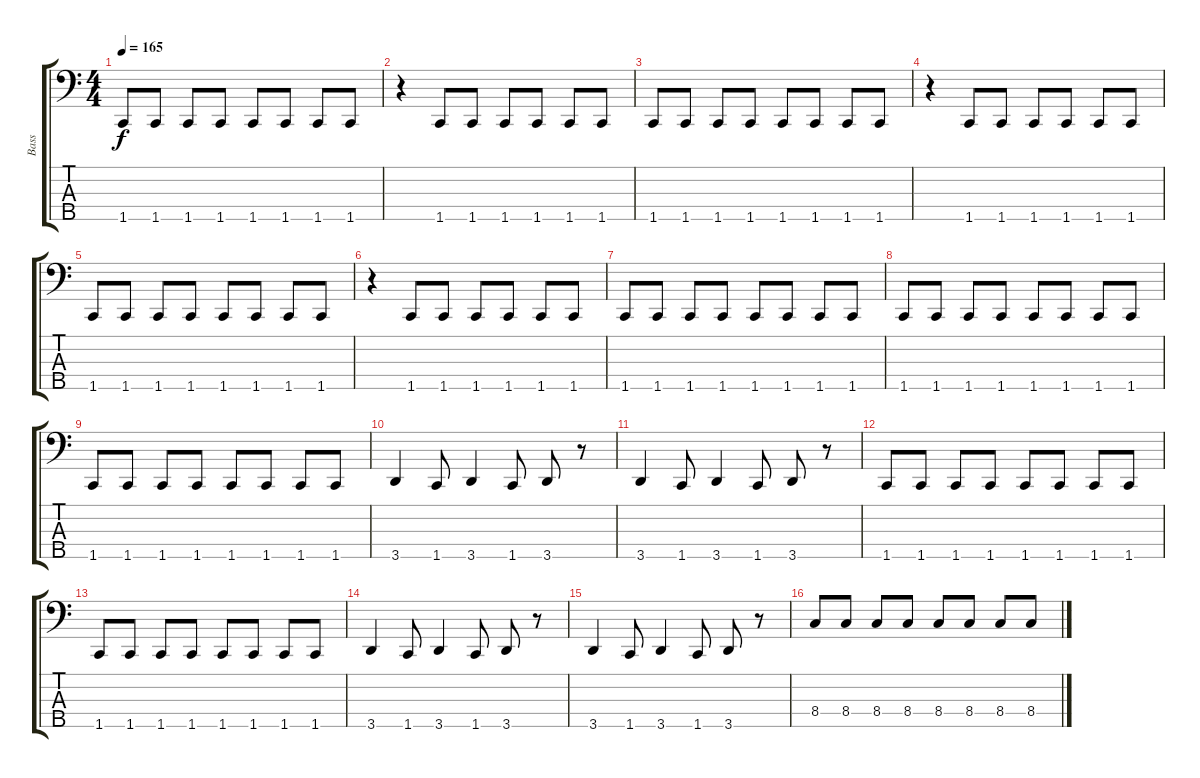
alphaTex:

\track ("Bass" "Bass") {instrument electricbassfinger}
\staff {score tabs}
\tuning (G2 D2 A1 E1 B0) {hide}
\ts (4 4)
\tempo 165
\clef f4
\ks c
1.5.8{dy f} 1.5.8 1.5.8 1.5.8 1.5.8 1.5.8 1.5.8 1.5.8 |
r.4 1.5.8 1.5.8 1.5.8 1.5.8 1.5.8 1.5.8 |
1.5.8 1.5.8 1.5.8 1.5.8 1.5.8 1.5.8 1.5.8 1.5.8 |
r.4 1.5.8 1.5.8 1.5.8 1.5.8 1.5.8 1.5.8 |
1.5.8 1.5.8 1.5.8 1.5.8 1.5.8 1.5.8 1.5.8 1.5.8 |
r.4 1.5.8 1.5.8 1.5.8 1.5.8 1.5.8 1.5.8 |
1.5.8 1.5.8 1.5.8 1.5.8 1.5.8 1.5.8 1.5.8 1.5.8 |
1.5.8 1.5.8 1.5.8 1.5.8 1.5.8 1.5.8 1.5.8 1.5.8 |
1.5.8 1.5.8 1.5.8 1.5.8 1.5.8 1.5.8 1.5.8 1.5.8 |
3.5.4 1.5.8 3.5.4 1.5.8 3.5.8 r.8 |
3.5.4 1.5.8 3.5.4 1.5.8 3.5.8 r.8 |
1.5.8 1.5.8 1.5.8 1.5.8 1.5.8 1.5.8 1.5.8 1.5.8 |
1.5.8 1.5.8 1.5.8 1.5.8 1.5.8 1.5.8 1.5.8 1.5.8 |
3.5.4 1.5.8 3.5.4 1.5.8 3.5.8 r.8 |
3.5.4 1.5.8 3.5.4 1.5.8 3.5.8 r.8 |
8.4.8 8.4.8 8.4.8 8.4.8 8.4.8 8.4.8 8.4.8 8.4.8
